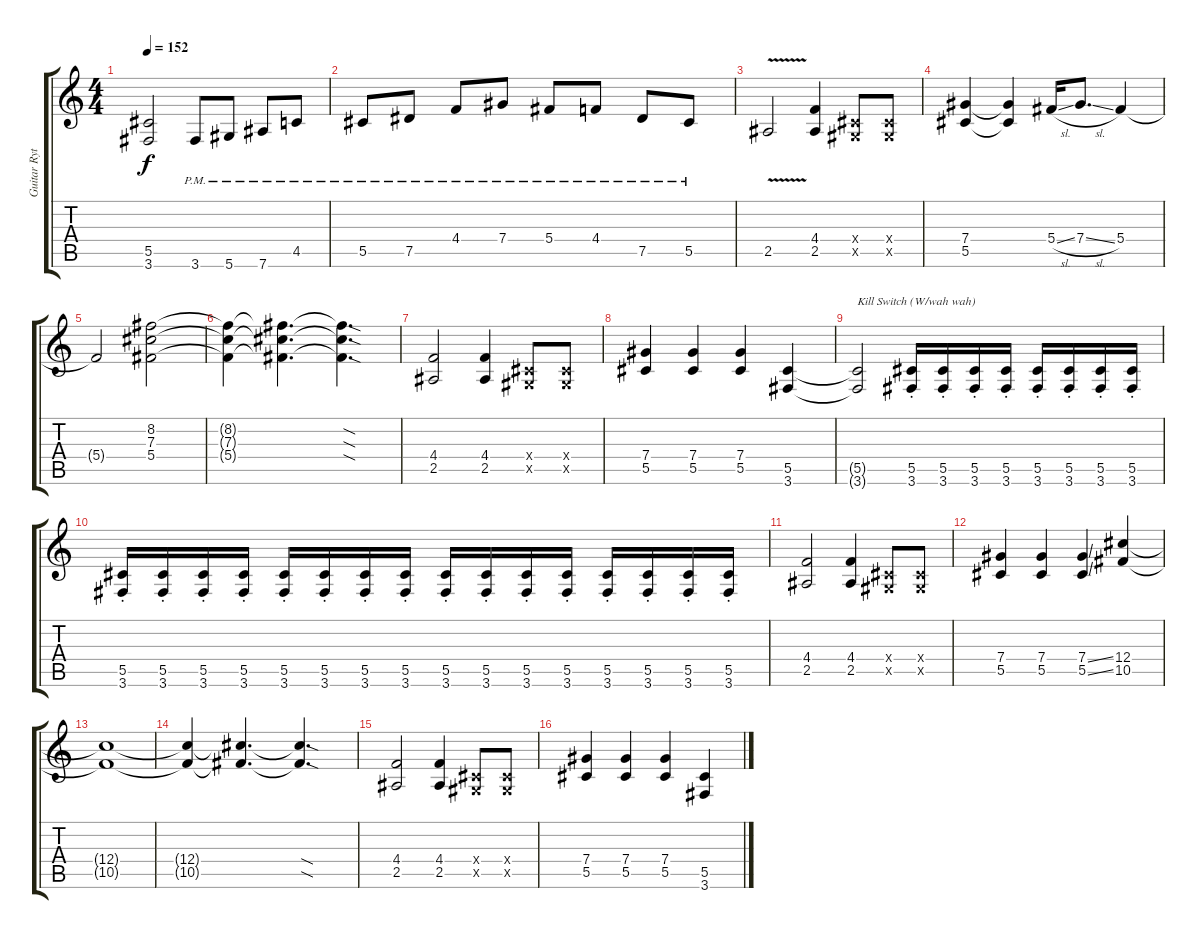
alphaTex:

\track ("Guitar Rythm" "Guitar Ryt") {instrument distortionguitar}
\staff {score tabs}
\tuning (Eb4 Bb3 Gb3 Db3 Ab2 Eb2) {hide}
\ts (4 4)
\tempo 152
\clef g2
\ks c
(5.5{t} 3.6{t}).2{dy f} 3.6{pm}.8 5.6{pm}.8 7.6{pm}.8 4.5{pm}.8 |
5.5{pm}.8 7.5{pm}.8 4.4{pm}.8 7.4{pm}.8 5.4{pm}.8 4.4{pm}.8 7.5{pm}.8 5.5{pm}.8 |
2.5{v}.2 (4.4 2.5).4 (0.4{x} 0.5{x}).8 (0.4{x} 0.5{x}).8 |
(7.4 5.5).4 (7.4{t} 5.5{t}).4 5.4{sl}.16 7.4{sl}.8{d} 5.4.4 |
5.4{t}.2 (8.2 7.3 5.4).2 |
(8.2{t} 7.3{t} 5.4{t}).4 (8.2{t} 7.3{t} 5.4{t}).4{d} (8.2{sod t} 7.3{sod t} 5.4{sod t}).4{d} |
(4.4 2.5).2 (4.4 2.5).4 (0.4{x} 0.5{x}).8 (0.4{x} 0.5{x}).8 |
(7.4 5.5).4 (7.4 5.5).4 (7.4 5.5).4 (5.5 3.6).4 |
(5.5{t} 3.6{t}).2{txt "Kill Switch (W/wah wah)"} (5.5{st} 3.6{st}).16 (5.5{st} 3.6{st}).16 (5.5{st} 3.6{st}).16 (5.5{st} 3.6{st}).16 (5.5{st} 3.6{st}).16 (5.5{st} 3.6{st}).16 (5.5{st} 3.6{st}).16 (5.5{st} 3.6{st}).16 |
(5.5{st} 3.6{st}).16 (5.5{st} 3.6{st}).16 (5.5{st} 3.6{st}).16 (5.5{st} 3.6{st}).16 (5.5{st} 3.6{st}).16 (5.5{st} 3.6{st}).16 (5.5{st} 3.6{st}).16 (5.5{st} 3.6{st}).16 (5.5{st} 3.6{st}).16 (5.5{st} 3.6{st}).16 (5.5{st} 3.6{st}).16 (5.5{st} 3.6{st}).16 (5.5{st} 3.6{st}).16 (5.5{st} 3.6{st}).16 (5.5{st} 3.6{st}).16 (5.5{st} 3.6{st}).16 |
(4.4 2.5).2 (4.4 2.5).4 (0.4{x} 0.5{x}).8 (0.4{x} 0.5{x}).8 |
(7.4 5.5).4 (7.4 5.5).4 (7.4{ss} 5.5{ss}).4 (12.4 10.5).4 |
(12.4{t} 10.5{t}).1 |
(12.4{t} 10.5{t}).4 (12.4{t} 10.5{t}).4{d} (12.4{sod t} 10.5{sod t}).4{d} |
(4.4 2.5).2 (4.4 2.5).4 (0.4{x} 0.5{x}).8 (0.4{x} 0.5{x}).8 |
(7.4 5.5).4 (7.4 5.5).4 (7.4 5.5).4 (5.5 3.6).4
